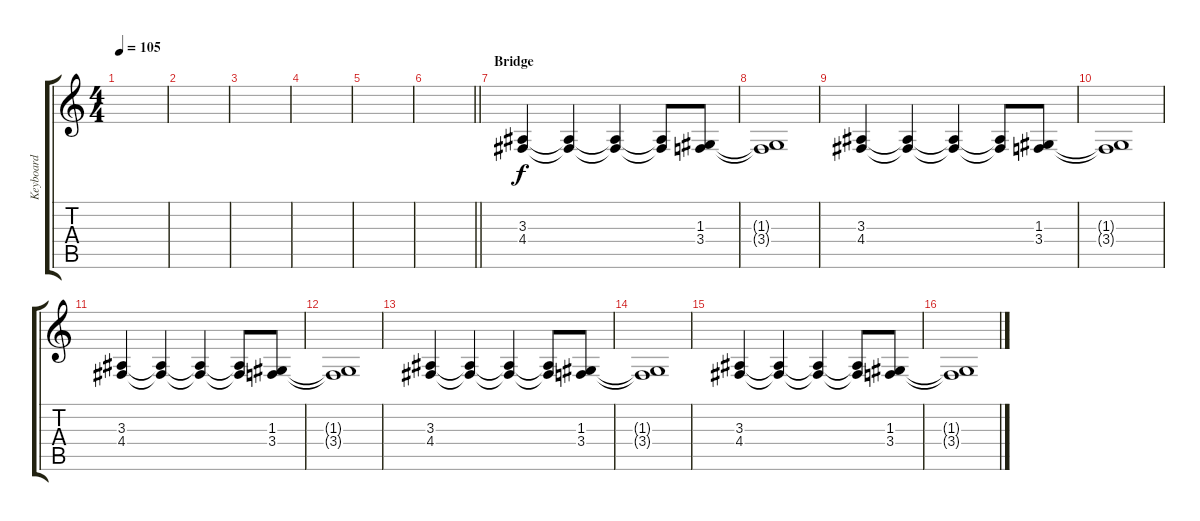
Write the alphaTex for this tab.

\track ("Keyboard " "Keyboard ") {instrument lead1square}
\staff {score tabs}
\tuning (E4 B3 G3 D3 A2 E2) {hide}
\ts (4 4)
\tempo 105
\clef g2
\ks c
|
|
|
|
|
\barLineRight lightlight
|
\section ("" "Bridge")
(3.3 4.4).4{instrument electricpiano1} (3.3{t} 4.4{t}).4 (3.3{t} 4.4{t}).4 (3.3{t} 4.4{t}).8 (1.3 3.4).8 |
(1.3{t} 3.4{t}).1 |
(3.3 4.4).4{instrument electricpiano1} (3.3{t} 4.4{t}).4 (3.3{t} 4.4{t}).4 (3.3{t} 4.4{t}).8 (1.3 3.4).8 |
(1.3{t} 3.4{t}).1 |
(3.3 4.4).4{instrument electricpiano1} (3.3{t} 4.4{t}).4 (3.3{t} 4.4{t}).4 (3.3{t} 4.4{t}).8 (1.3 3.4).8 |
(1.3{t} 3.4{t}).1 |
(3.3 4.4).4{instrument electricpiano1} (3.3{t} 4.4{t}).4 (3.3{t} 4.4{t}).4 (3.3{t} 4.4{t}).8 (1.3 3.4).8 |
(1.3{t} 3.4{t}).1 |
(3.3 4.4).4 (3.3{t} 4.4{t}).4 (3.3{t} 4.4{t}).4 (3.3{t} 4.4{t}).8 (1.3 3.4).8 |
(1.3{t} 3.4{t}).1
